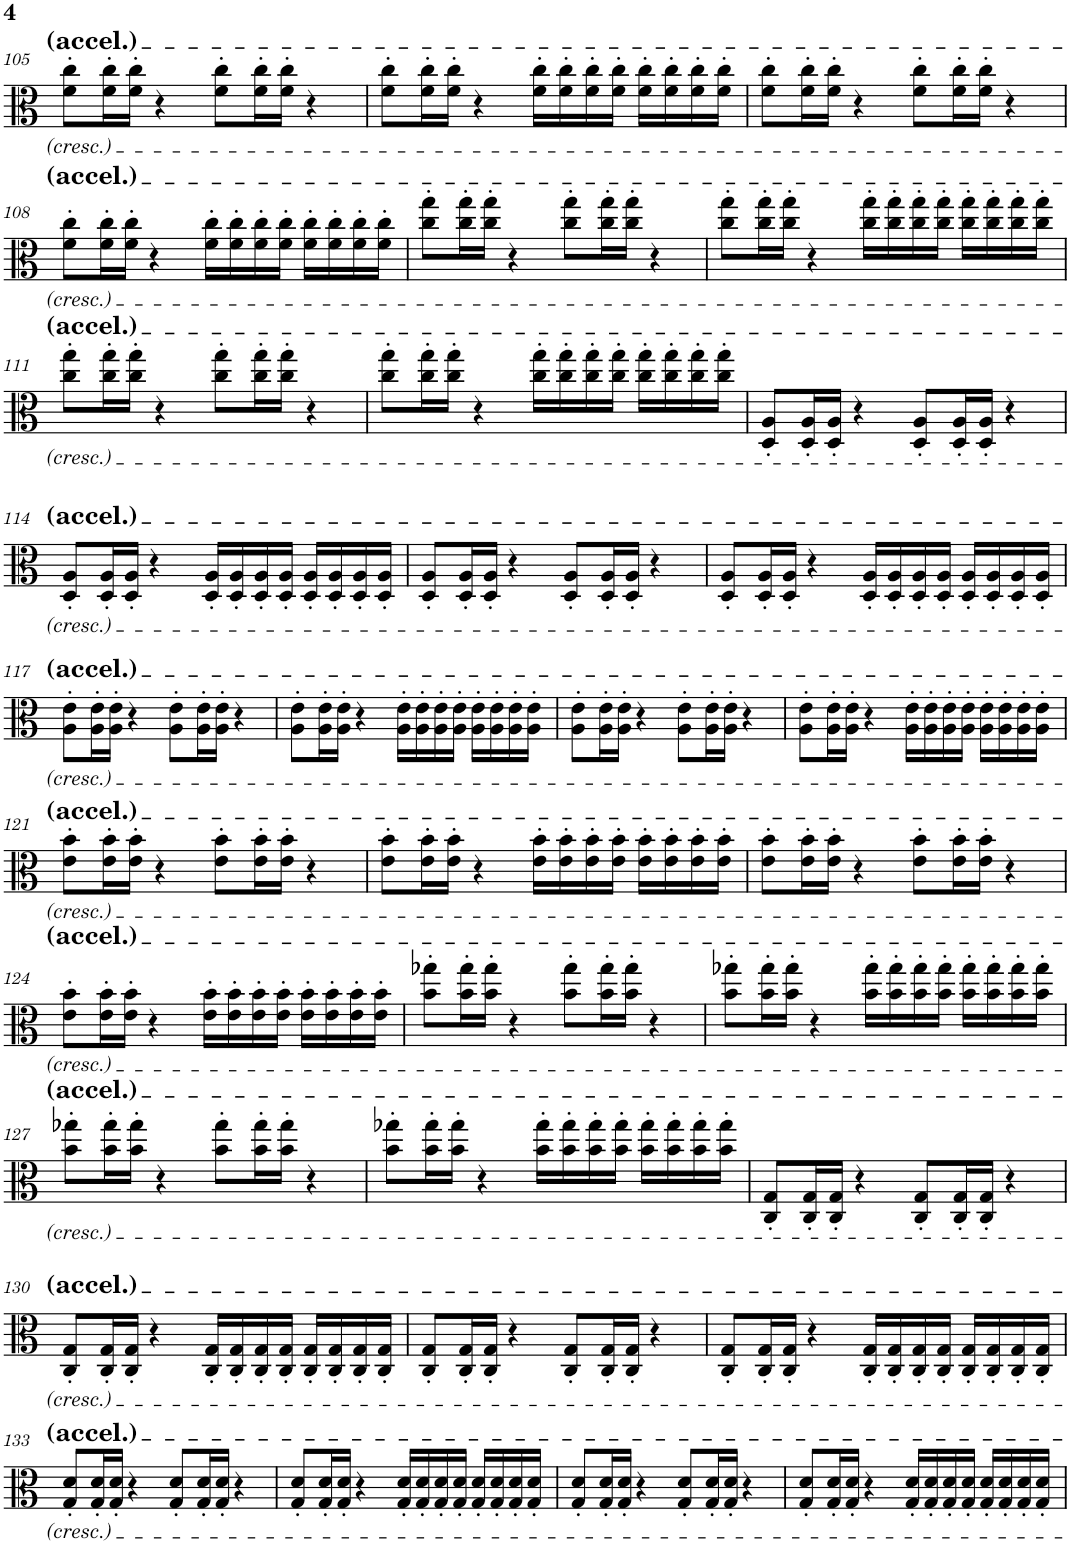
**kern
*part1
*staff1
*I"Viola
*I'Vla.
!!LO:PB:g=z
*clefC3
*k[]
*M4/4
=105
8f\' 8cc\'L
16f\' 16cc\'L
16f\' 16cc\'JJ
4r
8f\' 8cc\'L
16f\' 16cc\'L
16f\' 16cc\'JJ
4r
=106
8f\' 8cc\'L
16f\' 16cc\'L
16f\' 16cc\'JJ
4r
16f\' 16cc\'LL
16f\' 16cc\'
16f\' 16cc\'
16f\' 16cc\'JJ
16f\' 16cc\'LL
16f\' 16cc\'
16f\' 16cc\'
16f\' 16cc\'JJ
=107
8f\' 8cc\'L
16f\' 16cc\'L
16f\' 16cc\'JJ
4r
8f\' 8cc\'L
16f\' 16cc\'L
16f\' 16cc\'JJ
4r
!!LO:LB:g=z
=108
8f\' 8cc\'L
16f\' 16cc\'L
16f\' 16cc\'JJ
4r
16f\' 16cc\'LL
16f\' 16cc\'
16f\' 16cc\'
16f\' 16cc\'JJ
16f\' 16cc\'LL
16f\' 16cc\'
16f\' 16cc\'
16f\' 16cc\'JJ
=109
8cc\' 8gg\'L
16cc\' 16gg\'L
16cc\' 16gg\'JJ
4r
8cc\' 8gg\'L
16cc\' 16gg\'L
16cc\' 16gg\'JJ
4r
=110
8cc\' 8gg\'L
16cc\' 16gg\'L
16cc\' 16gg\'JJ
4r
16cc\' 16gg\'LL
16cc\' 16gg\'
16cc\' 16gg\'
16cc\' 16gg\'JJ
16cc\' 16gg\'LL
16cc\' 16gg\'
16cc\' 16gg\'
16cc\' 16gg\'JJ
!!LO:LB:g=z
=111
8cc\' 8gg\'L
16cc\' 16gg\'L
16cc\' 16gg\'JJ
4r
8cc\' 8gg\'L
16cc\' 16gg\'L
16cc\' 16gg\'JJ
4r
=112
8cc\' 8gg\'L
16cc\' 16gg\'L
16cc\' 16gg\'JJ
4r
16cc\' 16gg\'LL
16cc\' 16gg\'
16cc\' 16gg\'
16cc\' 16gg\'JJ
16cc\' 16gg\'LL
16cc\' 16gg\'
16cc\' 16gg\'
16cc\' 16gg\'JJ
=113
8D/' 8A/'L
16D/' 16A/'L
16D/' 16A/'JJ
4r
8D/' 8A/'L
16D/' 16A/'L
16D/' 16A/'JJ
4r
!!LO:LB:g=z
=114
8D/' 8A/'L
16D/' 16A/'L
16D/' 16A/'JJ
4r
16D/' 16A/'LL
16D/' 16A/'
16D/' 16A/'
16D/' 16A/'JJ
16D/' 16A/'LL
16D/' 16A/'
16D/' 16A/'
16D/' 16A/'JJ
=115
8D/' 8A/'L
16D/' 16A/'L
16D/' 16A/'JJ
4r
8D/' 8A/'L
16D/' 16A/'L
16D/' 16A/'JJ
4r
=116
8D/' 8A/'L
16D/' 16A/'L
16D/' 16A/'JJ
4r
16D/' 16A/'LL
16D/' 16A/'
16D/' 16A/'
16D/' 16A/'JJ
16D/' 16A/'LL
16D/' 16A/'
16D/' 16A/'
16D/' 16A/'JJ
!!LO:LB:g=z
=117
8A\' 8e\'L
16A\' 16e\'L
16A\' 16e\'JJ
4r
8A\' 8e\'L
16A\' 16e\'L
16A\' 16e\'JJ
4r
=118
8A\' 8e\'L
16A\' 16e\'L
16A\' 16e\'JJ
4r
16A\' 16e\'LL
16A\' 16e\'
16A\' 16e\'
16A\' 16e\'JJ
16A\' 16e\'LL
16A\' 16e\'
16A\' 16e\'
16A\' 16e\'JJ
=119
8A\' 8e\'L
16A\' 16e\'L
16A\' 16e\'JJ
4r
8A\' 8e\'L
16A\' 16e\'L
16A\' 16e\'JJ
4r
=120
8A\' 8e\'L
16A\' 16e\'L
16A\' 16e\'JJ
4r
16A\' 16e\'LL
16A\' 16e\'
16A\' 16e\'
16A\' 16e\'JJ
16A\' 16e\'LL
16A\' 16e\'
16A\' 16e\'
16A\' 16e\'JJ
!!LO:LB:g=z
=121
8e\' 8b\'L
16e\' 16b\'L
16e\' 16b\'JJ
4r
8e\' 8b\'L
16e\' 16b\'L
16e\' 16b\'JJ
4r
=122
8e\' 8b\'L
16e\' 16b\'L
16e\' 16b\'JJ
4r
16e\' 16b\'LL
16e\' 16b\'
16e\' 16b\'
16e\' 16b\'JJ
16e\' 16b\'LL
16e\' 16b\'
16e\' 16b\'
16e\' 16b\'JJ
=123
8e\' 8b\'L
16e\' 16b\'L
16e\' 16b\'JJ
4r
8e\' 8b\'L
16e\' 16b\'L
16e\' 16b\'JJ
4r
!!LO:LB:g=z
=124
8e\' 8b\'L
16e\' 16b\'L
16e\' 16b\'JJ
4r
16e\' 16b\'LL
16e\' 16b\'
16e\' 16b\'
16e\' 16b\'JJ
16e\' 16b\'LL
16e\' 16b\'
16e\' 16b\'
16e\' 16b\'JJ
=125
8b\' 8gg-X\'L
16b\' 16gg-\'L
16b\' 16gg-\'JJ
4r
8b\' 8gg-\'L
16b\' 16gg-\'L
16b\' 16gg-\'JJ
4r
=126
8b\' 8gg-X\'L
16b\' 16gg-\'L
16b\' 16gg-\'JJ
4r
16b\' 16gg-\'LL
16b\' 16gg-\'
16b\' 16gg-\'
16b\' 16gg-\'JJ
16b\' 16gg-\'LL
16b\' 16gg-\'
16b\' 16gg-\'
16b\' 16gg-\'JJ
!!LO:LB:g=z
=127
8b\' 8gg-X\'L
16b\' 16gg-\'L
16b\' 16gg-\'JJ
4r
8b\' 8gg-\'L
16b\' 16gg-\'L
16b\' 16gg-\'JJ
4r
=128
8b\' 8gg-X\'L
16b\' 16gg-\'L
16b\' 16gg-\'JJ
4r
16b\' 16gg-\'LL
16b\' 16gg-\'
16b\' 16gg-\'
16b\' 16gg-\'JJ
16b\' 16gg-\'LL
16b\' 16gg-\'
16b\' 16gg-\'
16b\' 16gg-\'JJ
=129
8C/' 8G/'L
16C/' 16G/'L
16C/' 16G/'JJ
4r
8C/' 8G/'L
16C/' 16G/'L
16C/' 16G/'JJ
4r
!!LO:LB:g=z
=130
8C/' 8G/'L
16C/' 16G/'L
16C/' 16G/'JJ
4r
16C/' 16G/'LL
16C/' 16G/'
16C/' 16G/'
16C/' 16G/'JJ
16C/' 16G/'LL
16C/' 16G/'
16C/' 16G/'
16C/' 16G/'JJ
=131
8C/' 8G/'L
16C/' 16G/'L
16C/' 16G/'JJ
4r
8C/' 8G/'L
16C/' 16G/'L
16C/' 16G/'JJ
4r
=132
8C/' 8G/'L
16C/' 16G/'L
16C/' 16G/'JJ
4r
16C/' 16G/'LL
16C/' 16G/'
16C/' 16G/'
16C/' 16G/'JJ
16C/' 16G/'LL
16C/' 16G/'
16C/' 16G/'
16C/' 16G/'JJ
!!LO:LB:g=z
=133
8G/' 8d/'L
16G/' 16d/'L
16G/' 16d/'JJ
4r
8G/' 8d/'L
16G/' 16d/'L
16G/' 16d/'JJ
4r
=134
8G/' 8d/'L
16G/' 16d/'L
16G/' 16d/'JJ
4r
16G/' 16d/'LL
16G/' 16d/'
16G/' 16d/'
16G/' 16d/'JJ
16G/' 16d/'LL
16G/' 16d/'
16G/' 16d/'
16G/' 16d/'JJ
=135
8G/' 8d/'L
16G/' 16d/'L
16G/' 16d/'JJ
4r
8G/' 8d/'L
16G/' 16d/'L
16G/' 16d/'JJ
4r
=136
8G/' 8d/'L
16G/' 16d/'L
16G/' 16d/'JJ
4r
16G/' 16d/'LL
16G/' 16d/'
16G/' 16d/'
16G/' 16d/'JJ
16G/' 16d/'LL
16G/' 16d/'
16G/' 16d/'
16G/' 16d/'JJ
=
*-
